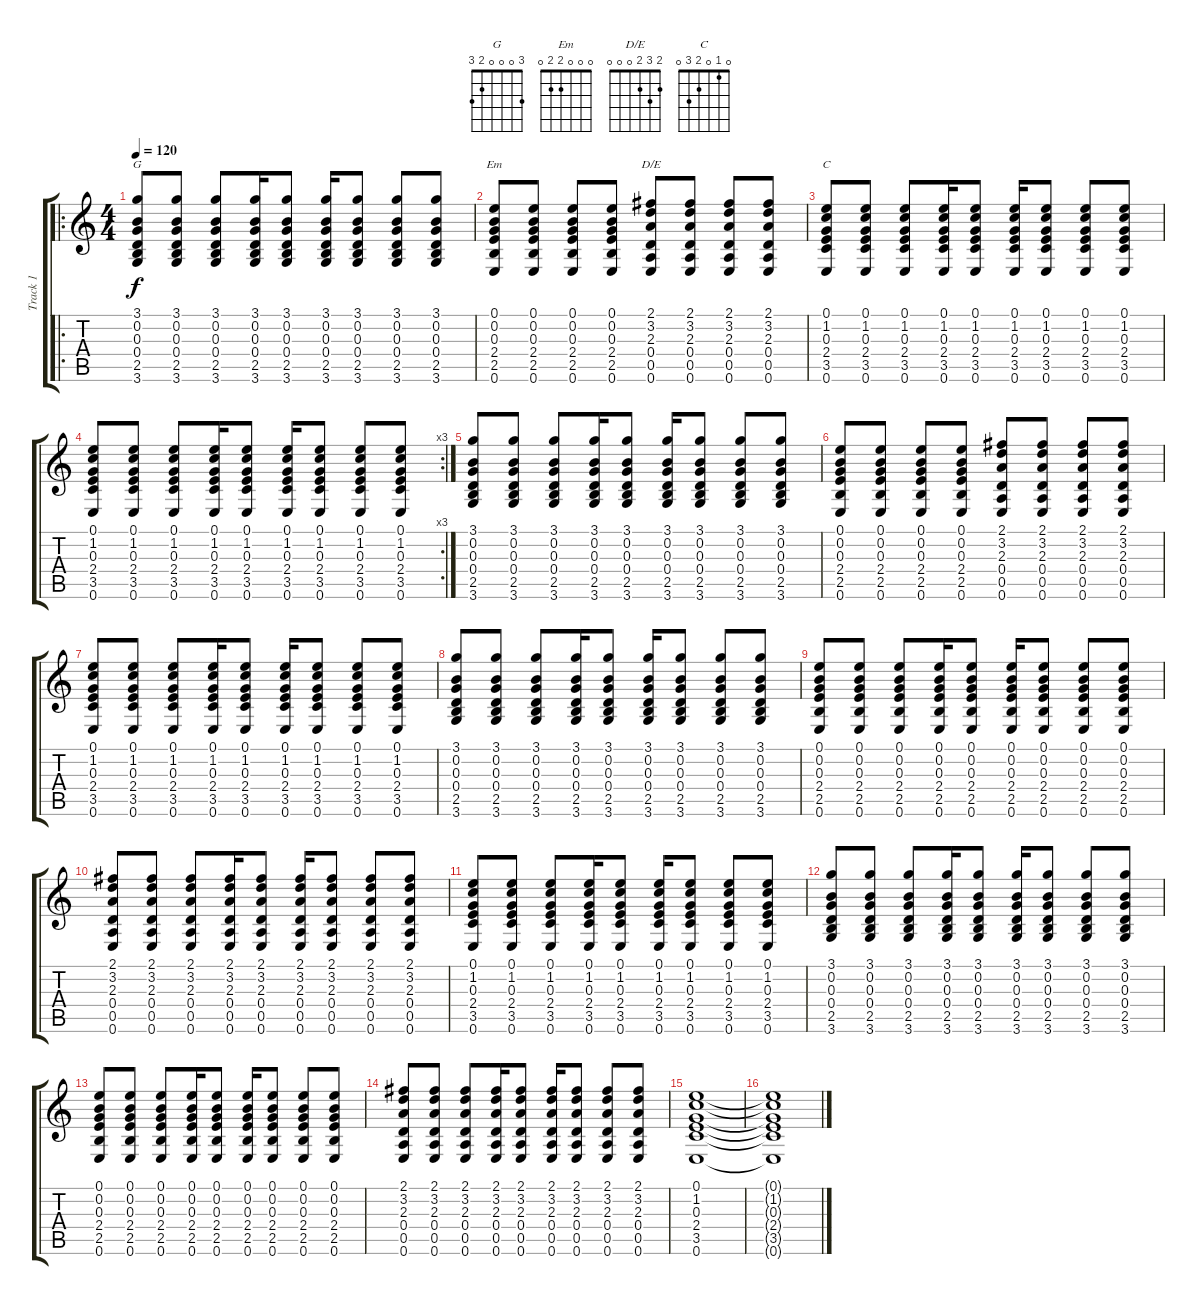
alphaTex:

\track ("Track 1" "Track 1") {instrument acousticguitarnylon}
\staff {score tabs}
\tuning (E4 B3 G3 D3 A2 E2) {hide}
\chord ("G" 3 0 0 0 2 3)
\chord ("Em" 0 0 0 2 2 0)
\chord ("D/E" 2 3 2 0 0 0)
\chord ("C" 0 1 0 2 3 0)
\ro
\ts (4 4)
\tempo 120
\clef g2
\ks c
(3.1 0.2 0.3 0.4 2.5 3.6).8{ch "G" dy f instrument acousticguitarnylon} (3.1 0.2 0.3 0.4 2.5 3.6).8 (3.1 0.2 0.3 0.4 2.5 3.6).8 (3.1 0.2 0.3 0.4 2.5 3.6).16 (3.1 0.2 0.3 0.4 2.5 3.6).8 (3.1 0.2 0.3 0.4 2.5 3.6).16 (3.1 0.2 0.3 0.4 2.5 3.6).8 (3.1 0.2 0.3 0.4 2.5 3.6).8 (3.1 0.2 0.3 0.4 2.5 3.6).8 |
(0.1 0.2 0.3 2.4 2.5 0.6).8{ch "Em"} (0.1 0.2 0.3 2.4 2.5 0.6).8 (0.1 0.2 0.3 2.4 2.5 0.6).8 (0.1 0.2 0.3 2.4 2.5 0.6).8 (2.1 3.2 2.3 0.4 0.5 0.6).8{ch "D/E"} (2.1 3.2 2.3 0.4 0.5 0.6).8 (2.1 3.2 2.3 0.4 0.5 0.6).8 (2.1 3.2 2.3 0.4 0.5 0.6).8 |
(0.1 1.2 0.3 2.4 3.5 0.6).8{ch "C"} (0.1 1.2 0.3 2.4 3.5 0.6).8 (0.1 1.2 0.3 2.4 3.5 0.6).8 (0.1 1.2 0.3 2.4 3.5 0.6).16 (0.1 1.2 0.3 2.4 3.5 0.6).8 (0.1 1.2 0.3 2.4 3.5 0.6).16 (0.1 1.2 0.3 2.4 3.5 0.6).8 (0.1 1.2 0.3 2.4 3.5 0.6).8 (0.1 1.2 0.3 2.4 3.5 0.6).8 |
\rc 3
(0.1 1.2 0.3 2.4 3.5 0.6).8 (0.1 1.2 0.3 2.4 3.5 0.6).8 (0.1 1.2 0.3 2.4 3.5 0.6).8 (0.1 1.2 0.3 2.4 3.5 0.6).16 (0.1 1.2 0.3 2.4 3.5 0.6).8 (0.1 1.2 0.3 2.4 3.5 0.6).16 (0.1 1.2 0.3 2.4 3.5 0.6).8 (0.1 1.2 0.3 2.4 3.5 0.6).8 (0.1 1.2 0.3 2.4 3.5 0.6).8 |
(3.1 0.2 0.3 0.4 2.5 3.6).8 (3.1 0.2 0.3 0.4 2.5 3.6).8 (3.1 0.2 0.3 0.4 2.5 3.6).8 (3.1 0.2 0.3 0.4 2.5 3.6).16 (3.1 0.2 0.3 0.4 2.5 3.6).8 (3.1 0.2 0.3 0.4 2.5 3.6).16 (3.1 0.2 0.3 0.4 2.5 3.6).8 (3.1 0.2 0.3 0.4 2.5 3.6).8 (3.1 0.2 0.3 0.4 2.5 3.6).8 |
(0.1 0.2 0.3 2.4 2.5 0.6).8 (0.1 0.2 0.3 2.4 2.5 0.6).8 (0.1 0.2 0.3 2.4 2.5 0.6).8 (0.1 0.2 0.3 2.4 2.5 0.6).8 (2.1 3.2 2.3 0.4 0.5 0.6).8 (2.1 3.2 2.3 0.4 0.5 0.6).8 (2.1 3.2 2.3 0.4 0.5 0.6).8 (2.1 3.2 2.3 0.4 0.5 0.6).8 |
(0.1 1.2 0.3 2.4 3.5 0.6).8 (0.1 1.2 0.3 2.4 3.5 0.6).8 (0.1 1.2 0.3 2.4 3.5 0.6).8 (0.1 1.2 0.3 2.4 3.5 0.6).16 (0.1 1.2 0.3 2.4 3.5 0.6).8 (0.1 1.2 0.3 2.4 3.5 0.6).16 (0.1 1.2 0.3 2.4 3.5 0.6).8 (0.1 1.2 0.3 2.4 3.5 0.6).8 (0.1 1.2 0.3 2.4 3.5 0.6).8 |
(3.1 0.2 0.3 0.4 2.5 3.6).8 (3.1 0.2 0.3 0.4 2.5 3.6).8 (3.1 0.2 0.3 0.4 2.5 3.6).8 (3.1 0.2 0.3 0.4 2.5 3.6).16 (3.1 0.2 0.3 0.4 2.5 3.6).8 (3.1 0.2 0.3 0.4 2.5 3.6).16 (3.1 0.2 0.3 0.4 2.5 3.6).8 (3.1 0.2 0.3 0.4 2.5 3.6).8 (3.1 0.2 0.3 0.4 2.5 3.6).8 |
(0.1 0.2 0.3 2.4 2.5 0.6).8 (0.1 0.2 0.3 2.4 2.5 0.6).8 (0.1 0.2 0.3 2.4 2.5 0.6).8 (0.1 0.2 0.3 2.4 2.5 0.6).16 (0.1 0.2 0.3 2.4 2.5 0.6).8 (0.1 0.2 0.3 2.4 2.5 0.6).16 (0.1 0.2 0.3 2.4 2.5 0.6).8 (0.1 0.2 0.3 2.4 2.5 0.6).8 (0.1 0.2 0.3 2.4 2.5 0.6).8 |
(2.1 3.2 2.3 0.4 0.5 0.6).8 (2.1 3.2 2.3 0.4 0.5 0.6).8 (2.1 3.2 2.3 0.4 0.5 0.6).8 (2.1 3.2 2.3 0.4 0.5 0.6).16 (2.1 3.2 2.3 0.4 0.5 0.6).8 (2.1 3.2 2.3 0.4 0.5 0.6).16 (2.1 3.2 2.3 0.4 0.5 0.6).8 (2.1 3.2 2.3 0.4 0.5 0.6).8 (2.1 3.2 2.3 0.4 0.5 0.6).8 |
(0.1 1.2 0.3 2.4 3.5 0.6).8 (0.1 1.2 0.3 2.4 3.5 0.6).8 (0.1 1.2 0.3 2.4 3.5 0.6).8 (0.1 1.2 0.3 2.4 3.5 0.6).16 (0.1 1.2 0.3 2.4 3.5 0.6).8 (0.1 1.2 0.3 2.4 3.5 0.6).16 (0.1 1.2 0.3 2.4 3.5 0.6).8 (0.1 1.2 0.3 2.4 3.5 0.6).8 (0.1 1.2 0.3 2.4 3.5 0.6).8 |
(3.1 0.2 0.3 0.4 2.5 3.6).8 (3.1 0.2 0.3 0.4 2.5 3.6).8 (3.1 0.2 0.3 0.4 2.5 3.6).8 (3.1 0.2 0.3 0.4 2.5 3.6).16 (3.1 0.2 0.3 0.4 2.5 3.6).8 (3.1 0.2 0.3 0.4 2.5 3.6).16 (3.1 0.2 0.3 0.4 2.5 3.6).8 (3.1 0.2 0.3 0.4 2.5 3.6).8 (3.1 0.2 0.3 0.4 2.5 3.6).8 |
(0.1 0.2 0.3 2.4 2.5 0.6).8 (0.1 0.2 0.3 2.4 2.5 0.6).8 (0.1 0.2 0.3 2.4 2.5 0.6).8 (0.1 0.2 0.3 2.4 2.5 0.6).16 (0.1 0.2 0.3 2.4 2.5 0.6).8 (0.1 0.2 0.3 2.4 2.5 0.6).16 (0.1 0.2 0.3 2.4 2.5 0.6).8 (0.1 0.2 0.3 2.4 2.5 0.6).8 (0.1 0.2 0.3 2.4 2.5 0.6).8 |
(2.1 3.2 2.3 0.4 0.5 0.6).8 (2.1 3.2 2.3 0.4 0.5 0.6).8 (2.1 3.2 2.3 0.4 0.5 0.6).8 (2.1 3.2 2.3 0.4 0.5 0.6).16 (2.1 3.2 2.3 0.4 0.5 0.6).8 (2.1 3.2 2.3 0.4 0.5 0.6).16 (2.1 3.2 2.3 0.4 0.5 0.6).8 (2.1 3.2 2.3 0.4 0.5 0.6).8 (2.1 3.2 2.3 0.4 0.5 0.6).8 |
(0.1 1.2 0.3 2.4 3.5 0.6).1 |
(0.1{t} 1.2{t} 0.3{t} 2.4{t} 3.5{t} 0.6{t}).1
